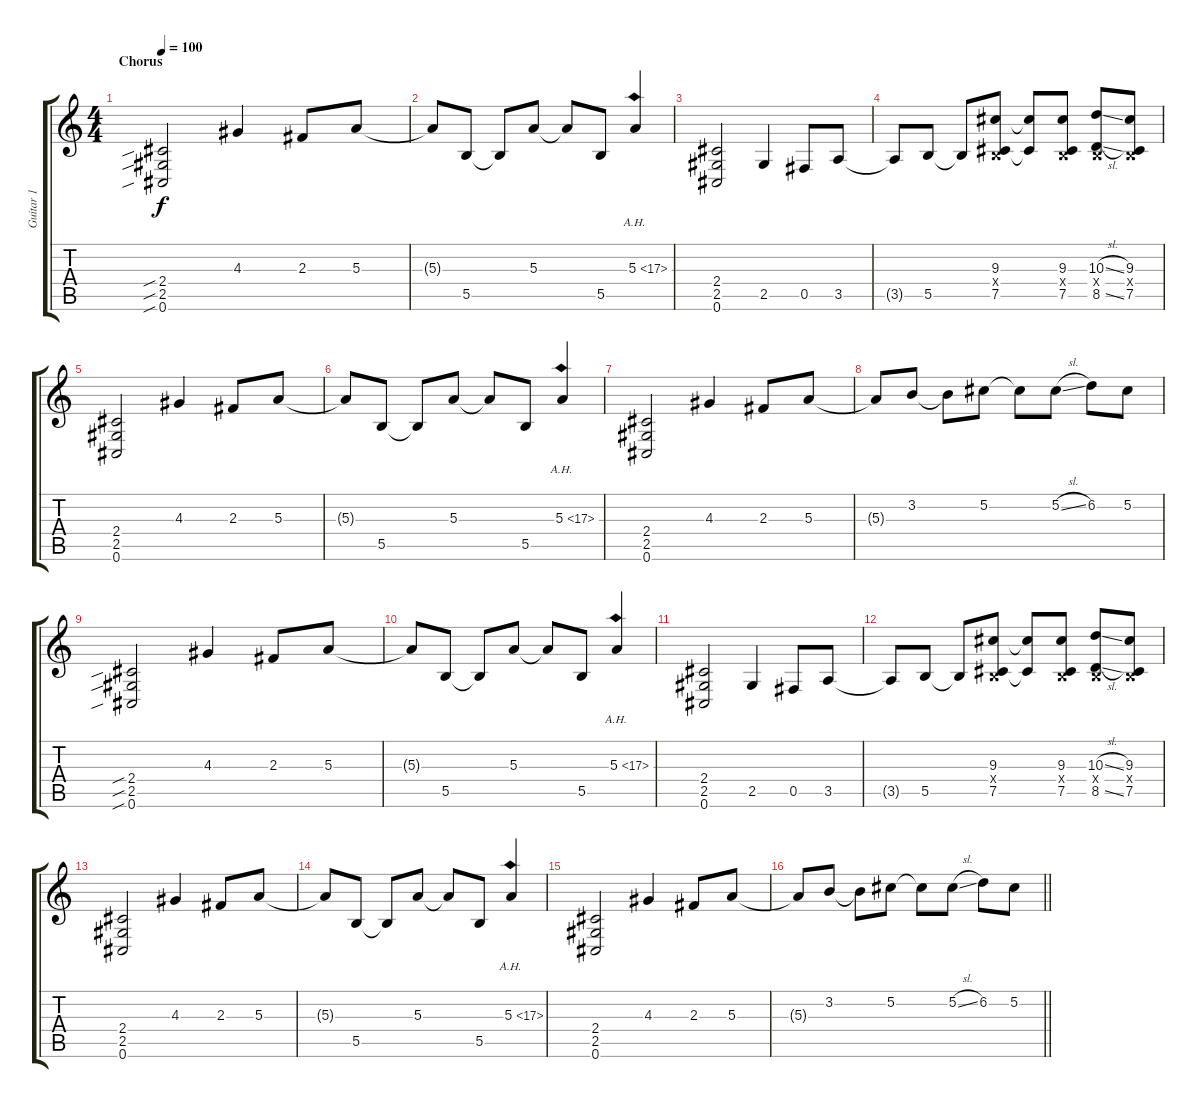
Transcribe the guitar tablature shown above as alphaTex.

\track ("Guitar 1" "Guitar 1") {instrument distortionguitar}
\staff {score tabs}
\tuning (Db4 Ab3 E3 B2 Gb2 Db2) {hide}
\ts (4 4)
\section ("" "Chorus")
\tempo 100
\clef g2
\ks c
(2.4{sib} 2.5{sib} 0.6{sib}).2{dy f} 4.3.4 2.3.8 5.3.8 |
5.3{t}.8 5.5.8 5.5{t}.8 5.3.8 5.3{t}.8 5.5.8 5.3{ah 12}.4 |
(2.4 2.5 0.6).2 2.5.4 0.5.8 3.5.8 |
3.5{t}.8 5.5.8 5.5{t}.8 (9.3 0.4{x} 7.5).8 (9.3{t} 7.5{t}).8 (9.3 0.4{x} 7.5).8 (10.3{sl} 0.4{x} 8.5{sl}).8 (9.3 0.4{x} 7.5).8 |
(2.4 2.5 0.6).2 4.3.4 2.3.8 5.3.8 |
5.3{t}.8 5.5.8 5.5{t}.8 5.3.8 5.3{t}.8 5.5.8 5.3{ah 12}.4 |
(2.4 2.5 0.6).2 4.3.4 2.3.8 5.3.8 |
5.3{t}.8 3.2.8 3.2{t}.8 5.2.8 5.2{t}.8 5.2{sl}.8 6.2.8 5.2.8 |
(2.4{sib} 2.5{sib} 0.6{sib}).2 4.3.4 2.3.8 5.3.8 |
5.3{t}.8 5.5.8 5.5{t}.8 5.3.8 5.3{t}.8 5.5.8 5.3{ah 12}.4 |
(2.4 2.5 0.6).2 2.5.4 0.5.8 3.5.8 |
3.5{t}.8 5.5.8 5.5{t}.8 (9.3 0.4{x} 7.5).8 (9.3{t} 7.5{t}).8 (9.3 0.4{x} 7.5).8 (10.3{sl} 0.4{x} 8.5{sl}).8 (9.3 0.4{x} 7.5).8 |
(2.4 2.5 0.6).2 4.3.4 2.3.8 5.3.8 |
5.3{t}.8 5.5.8 5.5{t}.8 5.3.8 5.3{t}.8 5.5.8 5.3{ah 12}.4 |
(2.4 2.5 0.6).2 4.3.4 2.3.8 5.3.8 |
\barLineRight lightlight
5.3{t}.8 3.2.8 3.2{t}.8 5.2.8 5.2{t}.8 5.2{sl}.8 6.2.8 5.2.8
